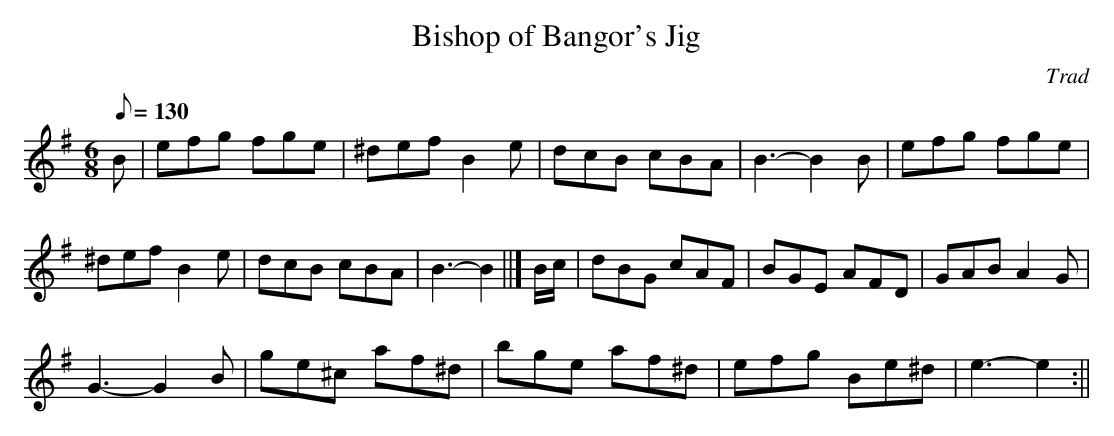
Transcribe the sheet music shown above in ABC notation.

X:1
T:Bishop of Bangor's Jig
M:6/8
L:1/8
Q:130
C:Trad
K:Em
B|efg fge|^def B2e|dcB cBA|B3-B2B|efg fge|!^def B2e|dcB cBA|B3-B2||]
B/c/|dBG cAF|BGE AFD|GAB A2G|!G3-G2B|ge^c af^d|bge af^d|efg Be^d|e3-
Še2:||
